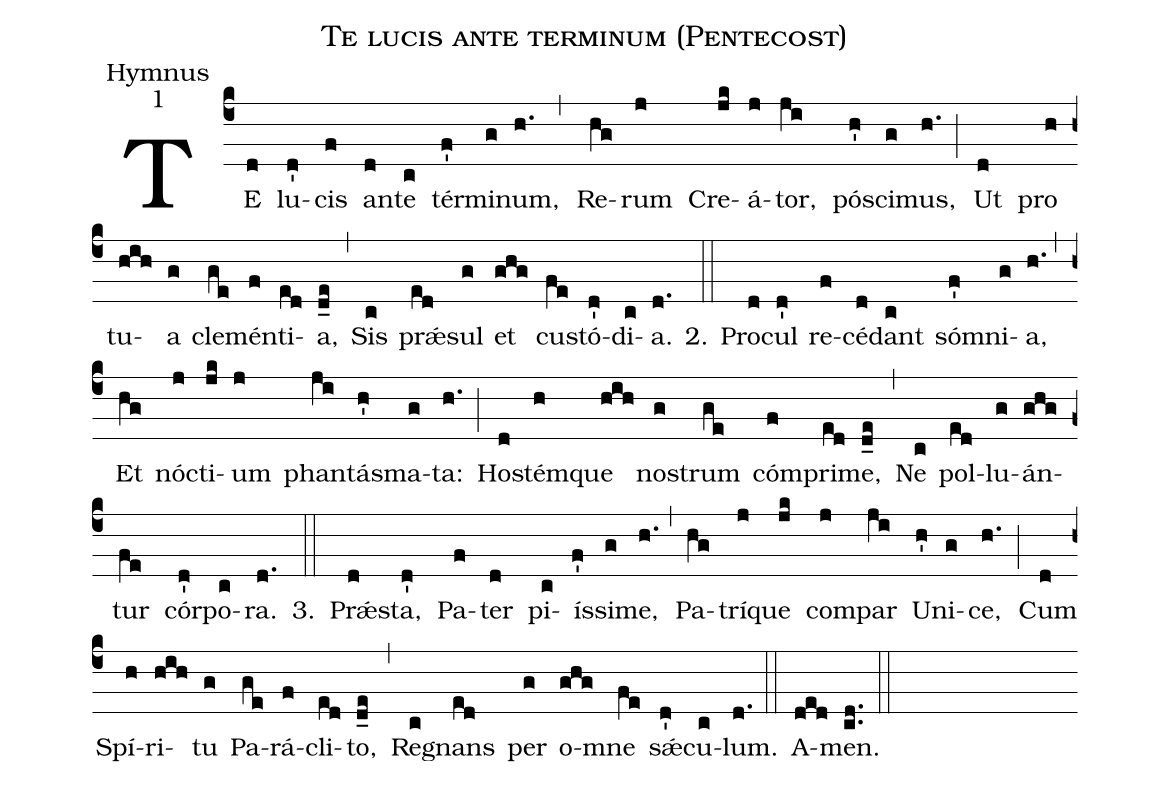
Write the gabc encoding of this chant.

name:Te lucis ante terminum (Pentecost);
office-part:Hymnus;
mode:1;
%%
(c4) TE(d) lu(d')cis(f) an(d)te(c) tér(f')mi(g)num,(h.) (,) Re(hg)rum(j) Cre(jk)á(j)tor,(ji) pó(h')sci(g)mus,(h.) (;) Ut(d) pro(h) tu(hih)a(g) cle(ge)mén(f)ti(ed)a,(d_e) (,) Sis(c) pr<sp>'æ</sp>(ed)sul(g) et(ghg) cu(fe)stó(d')di(c)a.(d.) 2.(::) Pro(d)cul(d') re(f)cé(d)dant(c) só(f')mni(g)a,(h.) (,) Et(hg) nó(j)cti(jk)um(j) phan(ji)tá(h')sma(g)ta:(h.) (;) Ho(d)stém(h)que(hih) no(g)strum(ge) cóm(f)pri(ed)me,(d_e) (,) Ne(c) pol(ed)lu(g)án(ghg)tur(fe) cór(d')po(c)ra.(d.) 3.(::) Pr<sp>'æ</sp>(d)sta,(d') Pa(f)ter(d) pi(c)ís(f')si(g)me,(h.) (,) Pa(hg)trí(j)que(jk) com(j)par(ji) U(h')ni(g)ce,(h.) (;) Cum(d) Spí(h)ri(hih)tu(g) Pa(ge)rá(f)cli(ed)to,(d_e) (,) Re(c)gnans(ed) per(g) o(ghg)mne(fe) s<sp>'æ</sp>(d')cu(c)lum.(d.) (::) A(ded)men.(cd..) (::)
